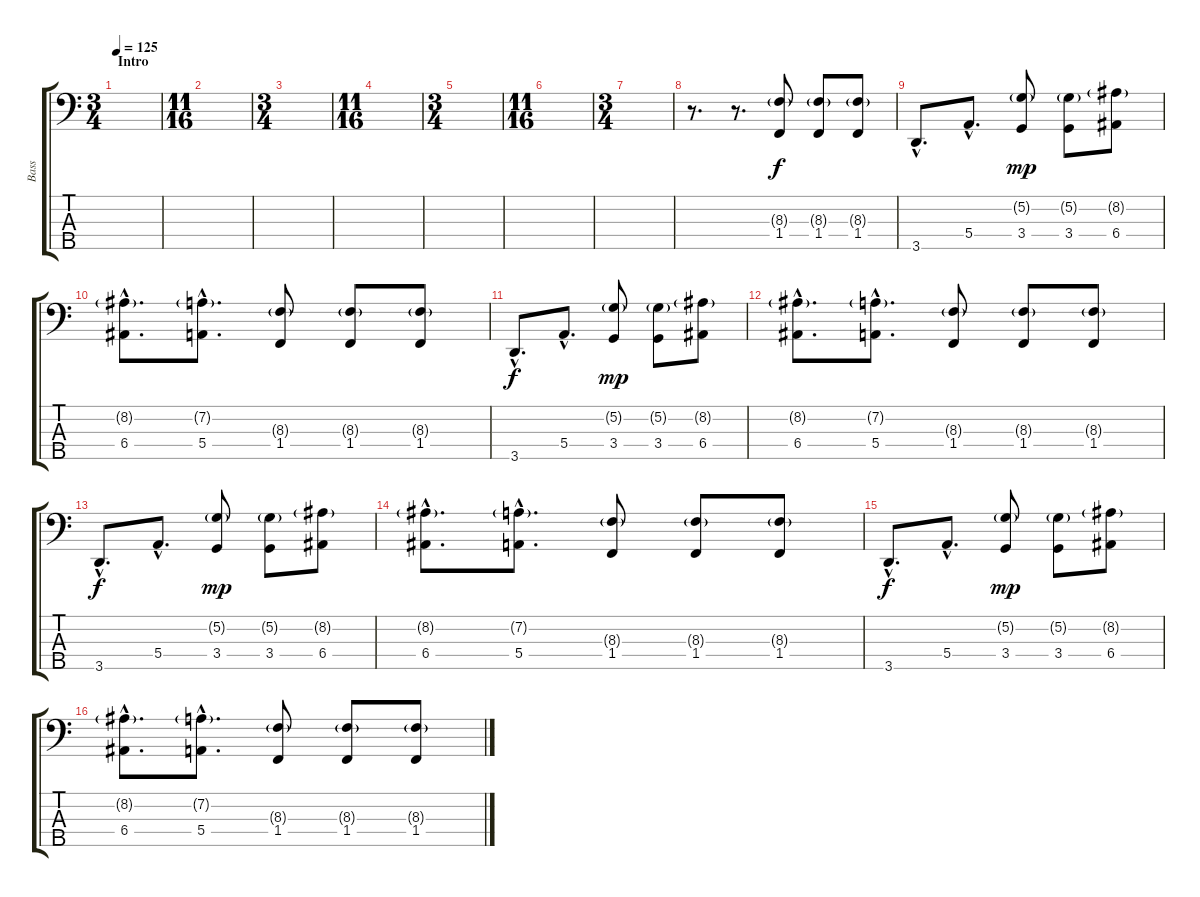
\track ("Bass" "Bass") {instrument electricbassfinger}
\staff {score tabs}
\tuning (G2 D2 A1 E1 B0) {hide}
\ts (3 4)
\section ("" "Intro")
\tempo 125
\clef f4
\ks c
|
\ts (11 16)
|
\ts (3 4)
|
\ts (11 16)
|
\ts (3 4)
|
\ts (11 16)
|
\ts (3 4)
|
r.8{d} r.8{d} (8.3{g} 1.4).8 (8.3{g} 1.4).8 (8.3{g} 1.4).8 |
3.5{hac}.8{d dy f} 5.4{hac}.8{d} (5.2{g} 3.4).8{dy mp} (5.2{g} 3.4).8 (8.2{g} 6.4).8 |
(8.2{g hac} 6.4{hac}).8{d} (7.2{g hac} 5.4{hac}).8{d} (8.3{g} 1.4).8 (8.3{g} 1.4).8 (8.3{g} 1.4).8 |
3.5{hac}.8{d dy f} 5.4{hac}.8{d} (5.2{g} 3.4).8{dy mp} (5.2{g} 3.4).8 (8.2{g} 6.4).8 |
(8.2{g hac} 6.4{hac}).8{d} (7.2{g hac} 5.4{hac}).8{d} (8.3{g} 1.4).8 (8.3{g} 1.4).8 (8.3{g} 1.4).8 |
3.5{hac}.8{d dy f} 5.4{hac}.8{d} (5.2{g} 3.4).8{dy mp} (5.2{g} 3.4).8 (8.2{g} 6.4).8 |
(8.2{g hac} 6.4{hac}).8{d} (7.2{g hac} 5.4{hac}).8{d} (8.3{g} 1.4).8 (8.3{g} 1.4).8 (8.3{g} 1.4).8 |
3.5{hac}.8{d dy f} 5.4{hac}.8{d} (5.2{g} 3.4).8{dy mp} (5.2{g} 3.4).8 (8.2{g} 6.4).8 |
(8.2{g hac} 6.4{hac}).8{d} (7.2{g hac} 5.4{hac}).8{d} (8.3{g} 1.4).8 (8.3{g} 1.4).8 (8.3{g} 1.4).8
